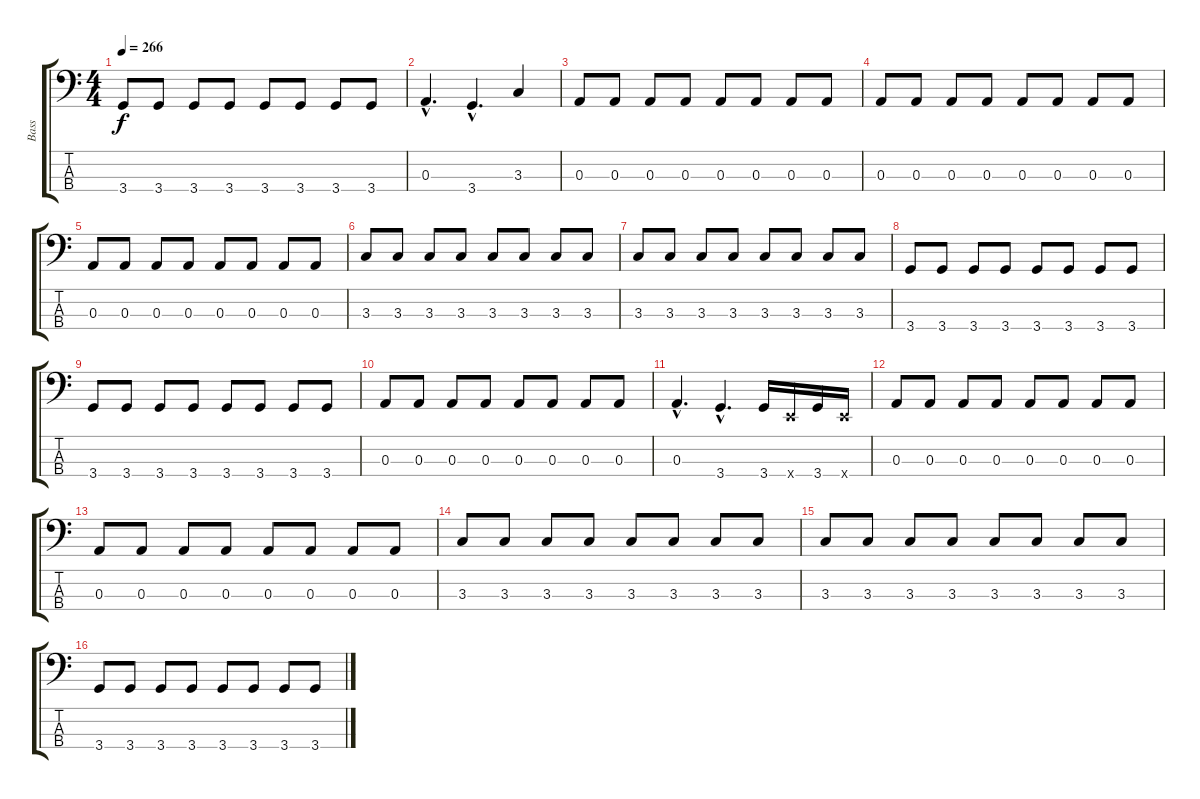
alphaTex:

\track ("Bass" "Bass") {instrument electricbasspick}
\staff {score tabs}
\tuning (G2 D2 A1 E1) {hide}
\ts (4 4)
\tempo 266
\clef f4
\ks c
3.4.8{dy f} 3.4.8 3.4.8 3.4.8 3.4.8 3.4.8 3.4.8 3.4.8 |
0.3{hac}.4{d} 3.4{hac}.4{d} 3.3.4 |
0.3.8 0.3.8 0.3.8 0.3.8 0.3.8 0.3.8 0.3.8 0.3.8 |
0.3.8 0.3.8 0.3.8 0.3.8 0.3.8 0.3.8 0.3.8 0.3.8 |
0.3.8 0.3.8 0.3.8 0.3.8 0.3.8 0.3.8 0.3.8 0.3.8 |
3.3.8 3.3.8 3.3.8 3.3.8 3.3.8 3.3.8 3.3.8 3.3.8 |
3.3.8 3.3.8 3.3.8 3.3.8 3.3.8 3.3.8 3.3.8 3.3.8 |
3.4.8 3.4.8 3.4.8 3.4.8 3.4.8 3.4.8 3.4.8 3.4.8 |
3.4.8 3.4.8 3.4.8 3.4.8 3.4.8 3.4.8 3.4.8 3.4.8 |
0.3.8 0.3.8 0.3.8 0.3.8 0.3.8 0.3.8 0.3.8 0.3.8 |
0.3{hac}.4{d} 3.4{hac}.4{d} 3.4.16 0.4{x}.16 3.4.16 0.4{x}.16 |
0.3.8 0.3.8 0.3.8 0.3.8 0.3.8 0.3.8 0.3.8 0.3.8 |
0.3.8 0.3.8 0.3.8 0.3.8 0.3.8 0.3.8 0.3.8 0.3.8 |
3.3.8 3.3.8 3.3.8 3.3.8 3.3.8 3.3.8 3.3.8 3.3.8 |
3.3.8 3.3.8 3.3.8 3.3.8 3.3.8 3.3.8 3.3.8 3.3.8 |
3.4.8 3.4.8 3.4.8 3.4.8 3.4.8 3.4.8 3.4.8 3.4.8
